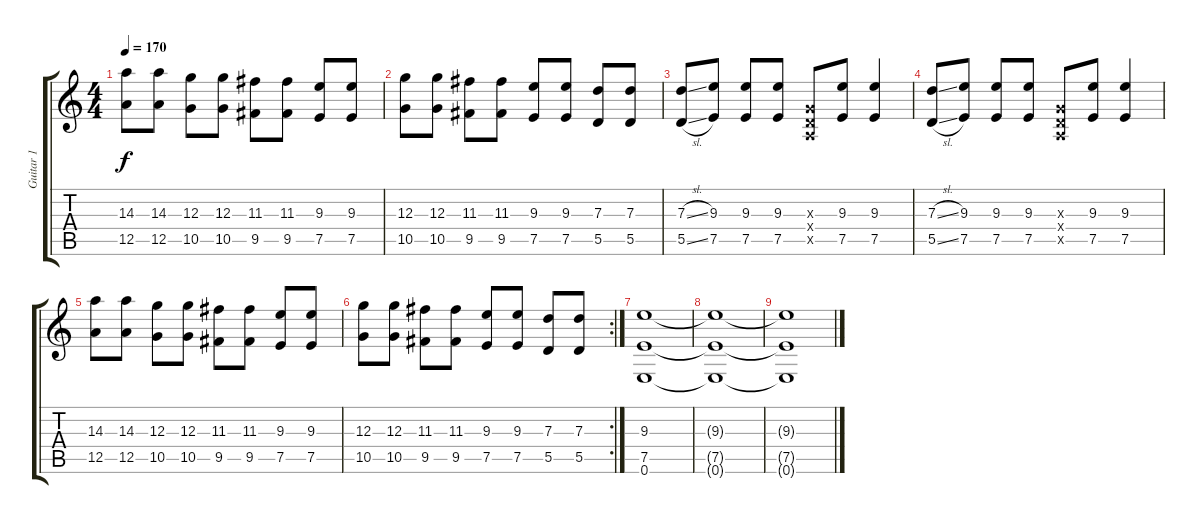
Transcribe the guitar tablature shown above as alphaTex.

\track ("Guitar 1" "Guitar 1") {instrument overdrivenguitar}
\staff {score tabs}
\tuning (E4 B3 G3 D3 A2 E2) {hide}
\ts (4 4)
\tempo 170
\clef g2
\ks c
(14.3 12.5).8{dy f} (14.3 12.5).8 (12.3 10.5).8 (12.3 10.5).8 (11.3 9.5).8 (11.3 9.5).8 (9.3 7.5).8 (9.3 7.5).8 |
(12.3 10.5).8 (12.3 10.5).8 (11.3 9.5).8 (11.3 9.5).8 (9.3 7.5).8 (9.3 7.5).8 (7.3 5.5).8 (7.3 5.5).8 |
(7.3{sl} 5.5{sl}).8 (9.3 7.5).8 (9.3 7.5).8 (9.3 7.5).8 (0.3{x} 0.4{x} 0.5{x}).8 (9.3 7.5).8 (9.3 7.5).4 |
(7.3{sl} 5.5{sl}).8 (9.3 7.5).8 (9.3 7.5).8 (9.3 7.5).8 (0.3{x} 0.4{x} 0.5{x}).8 (9.3 7.5).8 (9.3 7.5).4 |
(14.3 12.5).8 (14.3 12.5).8 (12.3 10.5).8 (12.3 10.5).8 (11.3 9.5).8 (11.3 9.5).8 (9.3 7.5).8 (9.3 7.5).8 |
\rc 2
(12.3 10.5).8 (12.3 10.5).8 (11.3 9.5).8 (11.3 9.5).8 (9.3 7.5).8 (9.3 7.5).8 (7.3 5.5).8 (7.3 5.5).8 |
(9.3 7.5 0.6).1 |
(9.3{t} 7.5{t} 0.6{t}).1 |
(9.3{t} 7.5{t} 0.6{t}).1
